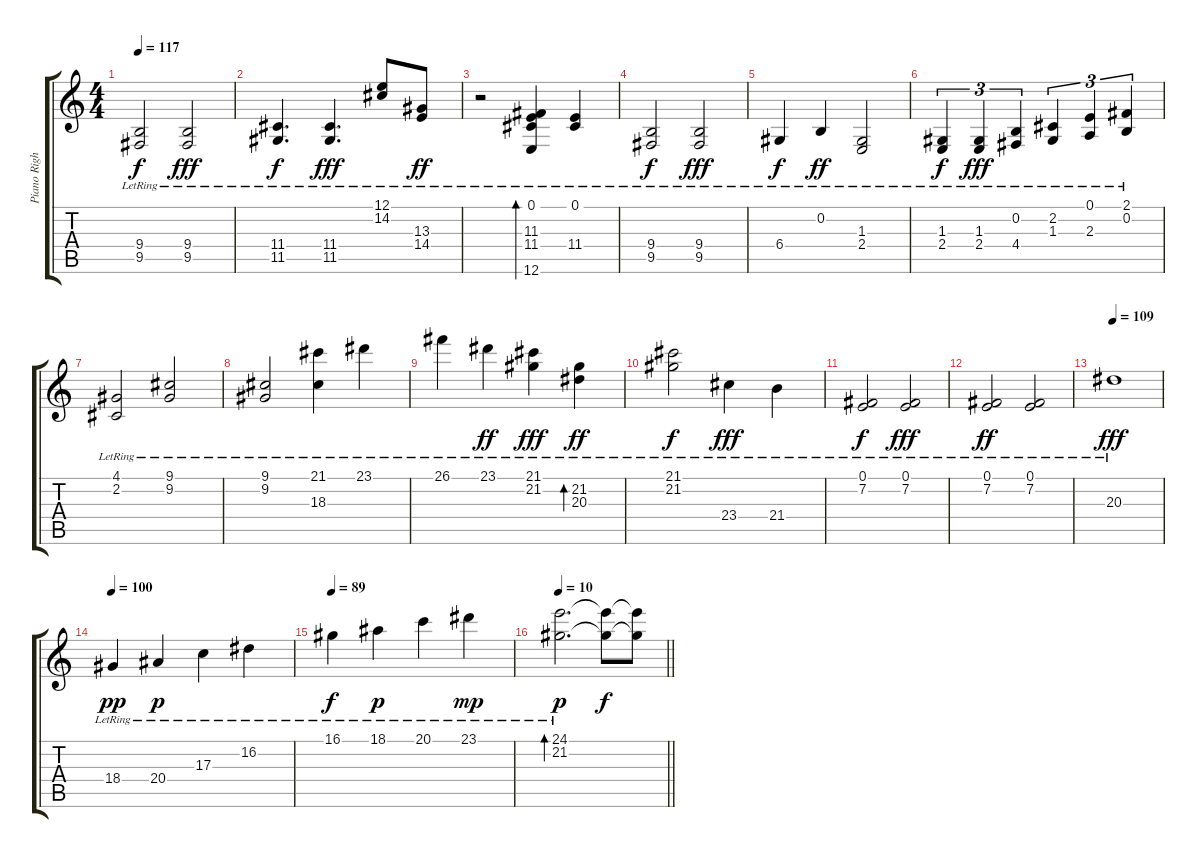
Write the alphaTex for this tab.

\track ("Piano Right" "Piano Righ") {instrument acousticgrandpiano}
\staff {score tabs}
\tuning (E4 B3 G3 D3 A2 E2) {hide}
\ts (4 4)
\tempo 117
\clef g2
\ks c
(9.4{lr} 9.5{lr}).2{dy f} (9.4{lr} 9.5{lr}).2{dy fff} |
(11.4{lr} 11.5{lr}).4{d dy f} (11.4{lr} 11.5{lr}).4{d dy fff} (12.1{lr} 14.2{lr}).8 (13.3{lr} 14.4{lr}).8{dy ff} |
r.2 (0.1{lr} 11.3{lr} 11.4{lr} 12.6{lr}).4{bd 240} (0.1{lr} 11.4{lr}).4 |
(9.4{lr} 9.5{lr}).2{dy f} (9.4{lr} 9.5{lr}).2{dy fff} |
6.4{lr}.4{dy f} 0.2{lr}.4{dy ff} (1.3{lr} 2.4{lr}).2 |
(1.3{lr} 2.4{lr}).4{tu (3 2) dy f} (1.3{lr} 2.4{lr}).4{tu (3 2) dy fff} (0.2{lr} 4.4{lr}).4{tu (3 2)} (2.2{lr} 1.3{lr}).4{tu (3 2)} (0.1{lr} 2.3{lr}).4{tu (3 2)} (2.1{lr} 0.2{lr}).4{tu (3 2)} |
(4.1{lr} 2.2{lr}).2 (9.1{lr} 9.2{lr}).2 |
(9.1{lr} 9.2{lr}).2 (21.1{lr} 18.3{lr}).4 23.1{lr}.4 |
26.1{lr}.4 23.1{lr}.4{dy ff} (21.1{lr} 21.2{lr}).4{dy fff} (21.2{lr} 20.3{lr}).4{bd 240 dy ff} |
(21.1{lr} 21.2{lr}).2{dy f} 23.4{lr}.4{dy fff} 21.4{lr}.4 |
(0.1{lr} 7.2{lr}).2{dy f} (0.1{lr} 7.2{lr}).2{dy fff} |
(0.1{lr} 7.2{lr}).2{dy ff} (0.1{lr} 7.2{lr}).2 |
\tempo 109
20.3{lr}.1{dy fff} |
\tempo 100
18.4{lr}.4{dy pp} 20.4{lr}.4{dy p} 17.3{lr}.4 16.2{lr}.4 |
\tempo 89
16.1{lr}.4{dy f} 18.1{lr}.4{dy p} 20.1{lr}.4 23.1{lr}.4{dy mp} |
\tempo 117
\tempo 10
\barLineRight lightlight
(24.1{lr} 21.2{lr}).2{d bd 240 dy p} (24.1{t} 21.2{t}).8{dy f} (24.1{t} 21.2{t}).8
